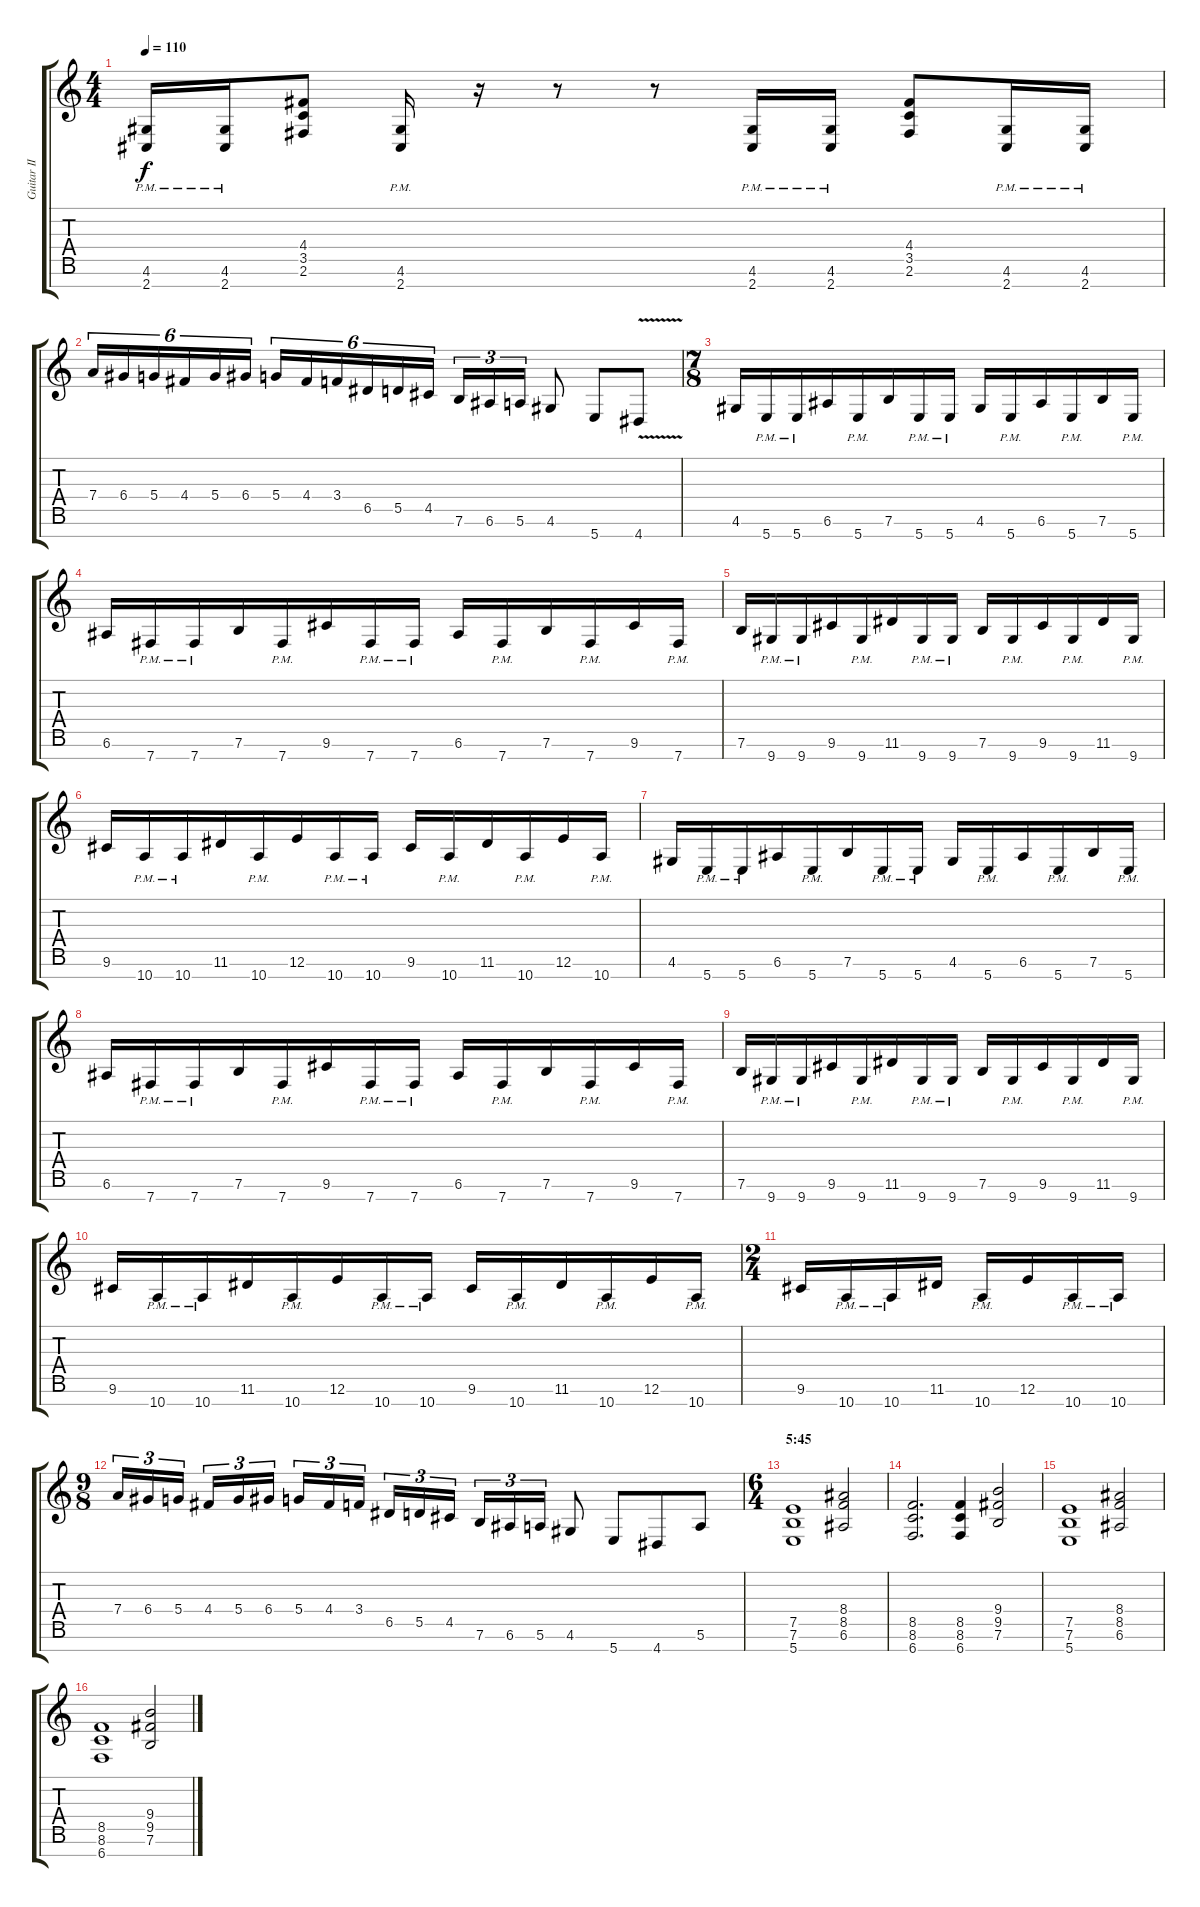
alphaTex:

\track ("Guitar II" "Guitar II") {instrument distortionguitar}
\staff {score tabs}
\tuning (E4 B3 G3 D3 A2 E2 B1) {hide}
\ts (4 4)
\tempo 110
\clef g2
\ks c
(4.6{pm} 2.7{pm}).16{dy f} (4.6{pm} 2.7{pm}).16 (4.4 3.5 2.6).8 (4.6{pm} 2.7{pm}).16 r.16 r.8 r.8 (4.6{pm} 2.7{pm}).16 (4.6{pm} 2.7{pm}).16 (4.4 3.5 2.6).8 (4.6{pm} 2.7{pm}).16 (4.6{pm} 2.7{pm}).16 |
7.4.16{tu (6 4)} 6.4.16{tu (6 4)} 5.4.16{tu (6 4)} 4.4.16{tu (6 4)} 5.4.16{tu (6 4)} 6.4.16{tu (6 4)} 5.4.16{tu (6 4)} 4.4.16{tu (6 4)} 3.4.16{tu (6 4)} 6.5.16{tu (6 4)} 5.5.16{tu (6 4)} 4.5.16{tu (6 4)} 7.6.16{tu (3 2)} 6.6.16{tu (3 2)} 5.6.16{tu (3 2)} 4.6.8 5.7.8 4.7{v}.8 |
\ts (7 8)
4.6.16 5.7{pm}.16 5.7{pm}.16 6.6.16 5.7{pm}.16 7.6.16 5.7{pm}.16 5.7{pm}.16 4.6.16 5.7{pm}.16 6.6.16 5.7{pm}.16 7.6.16 5.7{pm}.16 |
6.6.16 7.7{pm}.16 7.7{pm}.16 7.6.16 7.7{pm}.16 9.6.16 7.7{pm}.16 7.7{pm}.16 6.6.16 7.7{pm}.16 7.6.16 7.7{pm}.16 9.6.16 7.7{pm}.16 |
7.6.16 9.7{pm}.16 9.7{pm}.16 9.6.16 9.7{pm}.16 11.6.16 9.7{pm}.16 9.7{pm}.16 7.6.16 9.7{pm}.16 9.6.16 9.7{pm}.16 11.6.16 9.7{pm}.16 |
9.6.16 10.7{pm}.16 10.7{pm}.16 11.6.16 10.7{pm}.16 12.6.16 10.7{pm}.16 10.7{pm}.16 9.6.16 10.7{pm}.16 11.6.16 10.7{pm}.16 12.6.16 10.7{pm}.16 |
4.6.16 5.7{pm}.16 5.7{pm}.16 6.6.16 5.7{pm}.16 7.6.16 5.7{pm}.16 5.7{pm}.16 4.6.16 5.7{pm}.16 6.6.16 5.7{pm}.16 7.6.16 5.7{pm}.16 |
6.6.16 7.7{pm}.16 7.7{pm}.16 7.6.16 7.7{pm}.16 9.6.16 7.7{pm}.16 7.7{pm}.16 6.6.16 7.7{pm}.16 7.6.16 7.7{pm}.16 9.6.16 7.7{pm}.16 |
7.6.16 9.7{pm}.16 9.7{pm}.16 9.6.16 9.7{pm}.16 11.6.16 9.7{pm}.16 9.7{pm}.16 7.6.16 9.7{pm}.16 9.6.16 9.7{pm}.16 11.6.16 9.7{pm}.16 |
9.6.16 10.7{pm}.16 10.7{pm}.16 11.6.16 10.7{pm}.16 12.6.16 10.7{pm}.16 10.7{pm}.16 9.6.16 10.7{pm}.16 11.6.16 10.7{pm}.16 12.6.16 10.7{pm}.16 |
\ts (2 4)
9.6.16 10.7{pm}.16 10.7{pm}.16 11.6.16 10.7{pm}.16 12.6.16 10.7{pm}.16 10.7{pm}.16 |
\ts (9 8)
7.4.16{tu (3 2)} 6.4.16{tu (3 2)} 5.4.16{tu (3 2)} 4.4.16{tu (3 2)} 5.4.16{tu (3 2)} 6.4.16{tu (3 2)} 5.4.16{tu (3 2)} 4.4.16{tu (3 2)} 3.4.16{tu (3 2)} 6.5.16{tu (3 2)} 5.5.16{tu (3 2)} 4.5.16{tu (3 2)} 7.6.16{tu (3 2)} 6.6.16{tu (3 2)} 5.6.16{tu (3 2)} 4.6.8 5.7.8 4.7.8 5.6.8 |
\ts (6 4)
\section ("" "5:45")
(7.5 7.6 5.7).1 (8.4 8.5 6.6).2 |
(8.5 8.6 6.7).2{d} (8.5 8.6 6.7).4 (9.4 9.5 7.6).2 |
(7.5 7.6 5.7).1 (8.4 8.5 6.6).2 |
(8.5 8.6 6.7).1 (9.4 9.5 7.6).2
